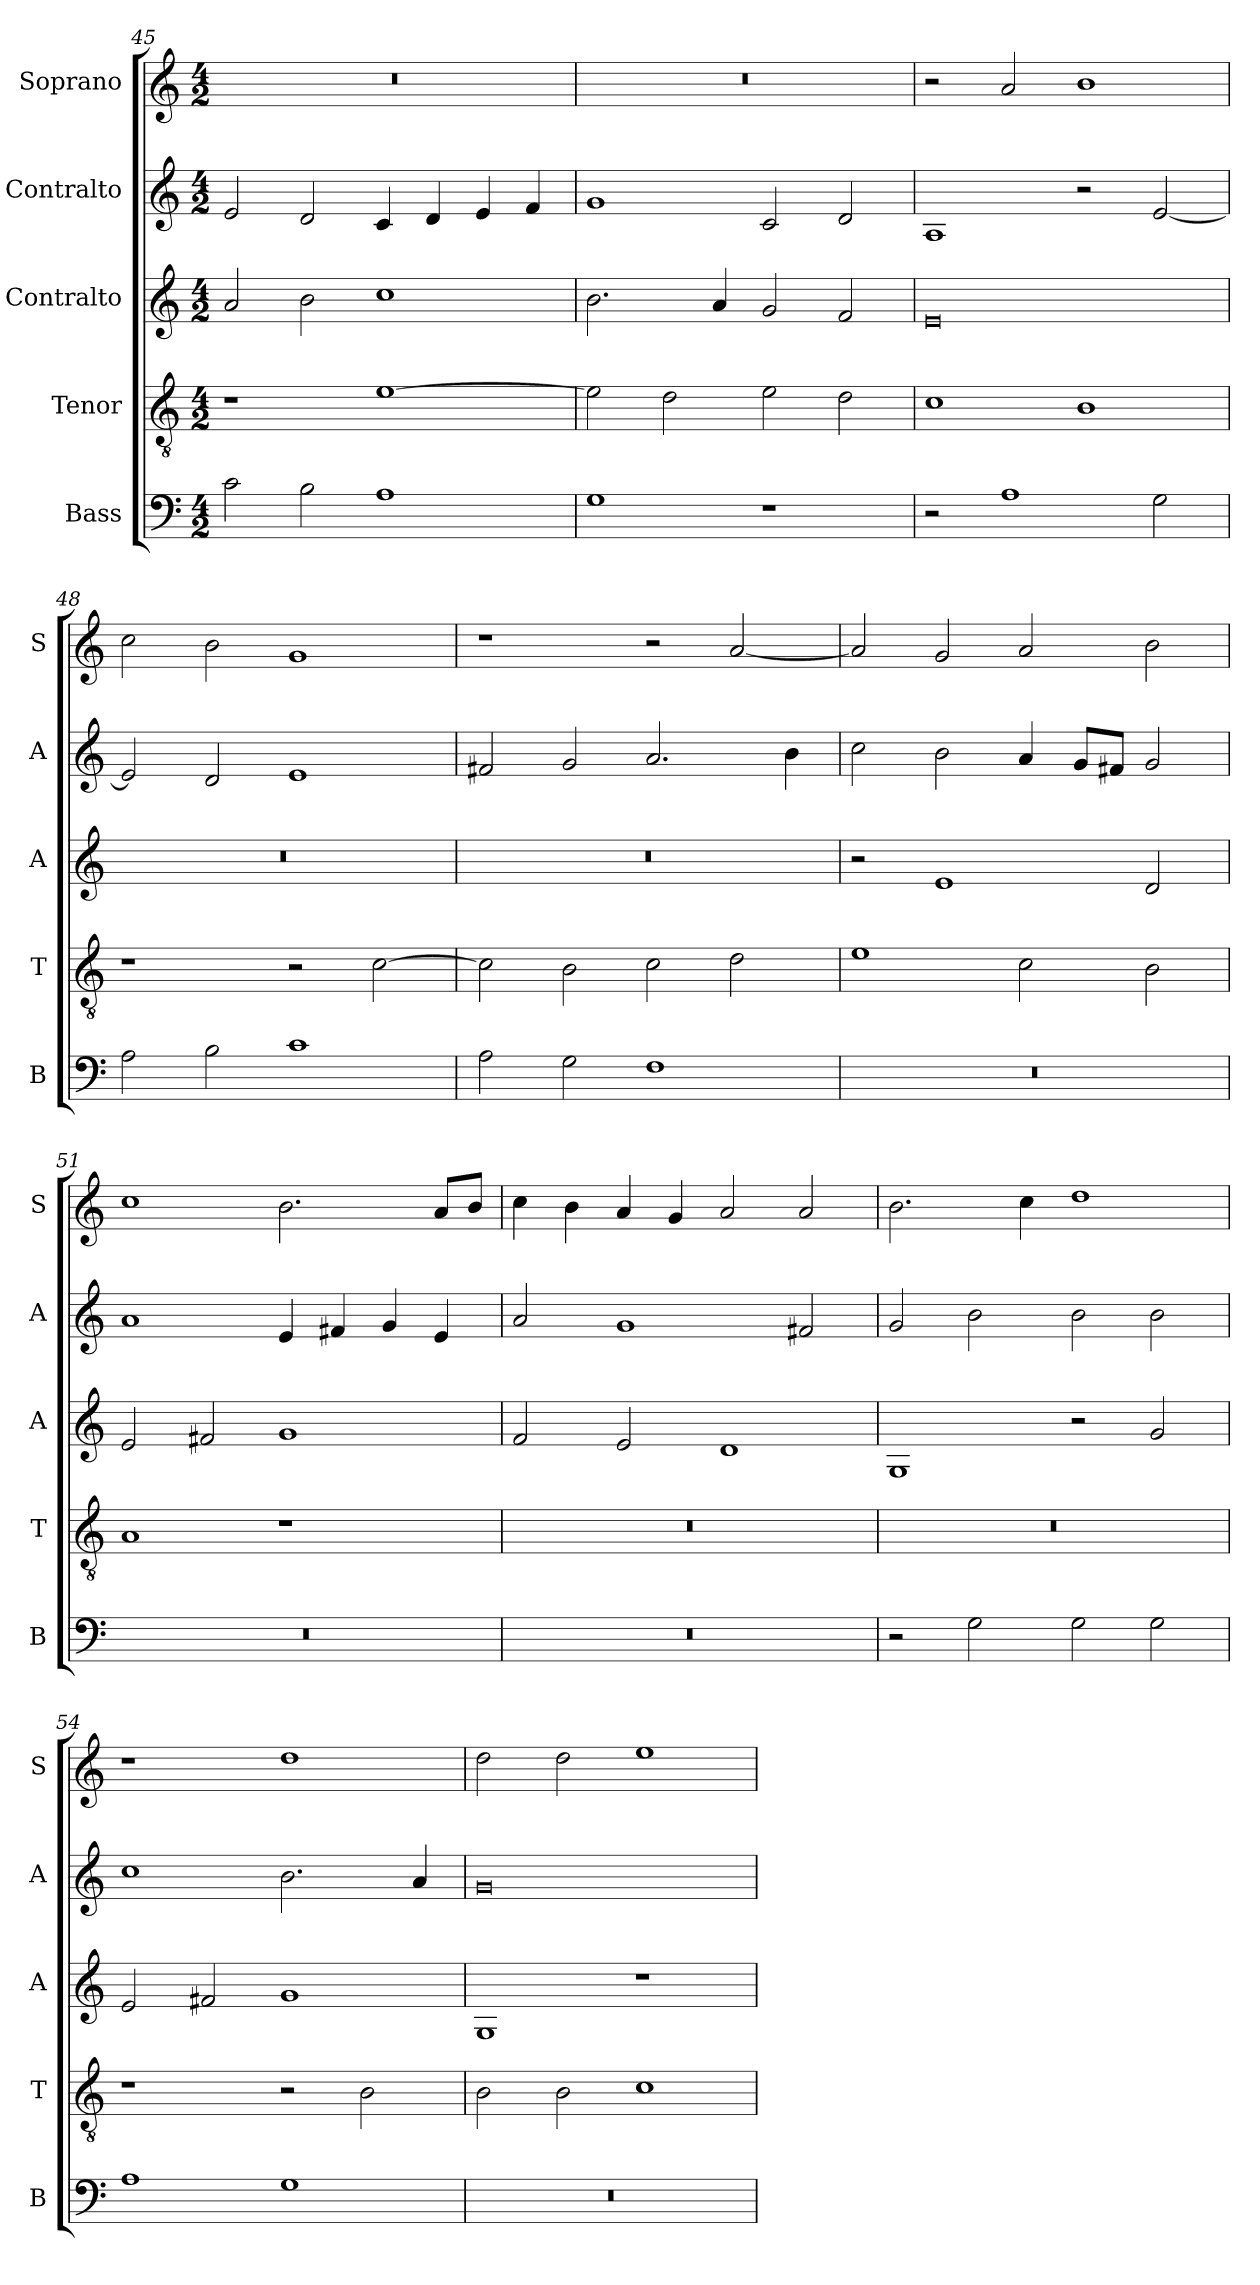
**kern	**kern	**kern	**kern	**kern
*part5	*part4	*part3	*part2	*part1
*staff5	*staff4	*staff3	*staff2	*staff1
*I"Bass	*I"Tenor	*I"Contralto	*I"Contralto	*I"Soprano
*I'B	*I'T	*I'A	*I'A	*I'S
*clefF4	*clefGv2	*clefG2	*clefG2	*clefG2
*k[]	*k[]	*k[]	*k[]	*k[]
*A:aeo	*A:aeo	*A:aeo	*A:aeo	*A:aeo
*M4/2	*M4/2	*M4/2	*M4/2	*M4/2
=45	=45	=45	=45	=45
2c	1r	2a	2e	0r
2B	.	2b	2d	.
1A	[1e	1cc	4c	.
.	.	.	4d	.
.	.	.	4e	.
.	.	.	4f	.
=46	=46	=46	=46	=46
1G	2e]	2.b	1g	0r
.	2d	.	.	.
.	.	4a	.	.
1r	2e	2g	2c	.
.	2d	2f	2d	.
=47	=47	=47	=47	=47
2r	1c	0e	1A	2r
1A	.	.	.	2a
.	1B	.	2r	1b
2G	.	.	[2e	.
=48	=48	=48	=48	=48
2A	1r	0r	2e]	2cc
2B	.	.	2d	2b
1c	2r	.	1e	1g
.	[2c	.	.	.
=49	=49	=49	=49	=49
2A	2c]	0r	2f#X	1r
2G	2B	.	2g	.
1F	2c	.	2.a	2r
.	2d	.	.	[2a
.	.	.	4b	.
=50	=50	=50	=50	=50
0r	1e	2r	2cc	2a]
.	.	1e	2b	2g
.	2c	.	4a	2a
.	.	.	8g/L	.
.	.	.	8f#X/J	.
.	2B	2d	2g	2b
=51	=51	=51	=51	=51
0r	1A	2e	1a	1cc
.	.	2f#X	.	.
.	1r	1g	4e	2.b
.	.	.	4f#X	.
.	.	.	4g	.
.	.	.	4e	8a/L
.	.	.	.	8b/J
=52	=52	=52	=52	=52
0r	0r	2f	2a	4cc
.	.	.	.	4b
.	.	2e	1g	4a
.	.	.	.	4g
.	.	1d	.	2a
.	.	.	2f#X	2a
=53	=53	=53	=53	=53
2r	0r	1G	2g	2.b
2G	.	.	2b	.
.	.	.	.	4cc
2G	.	2r	2b	1dd
2G	.	2g	2b	.
=54	=54	=54	=54	=54
1A	1r	2e	1cc	1r
.	.	2f#X	.	.
1G	2r	1g	2.b	1dd
.	2B	.	.	.
.	.	.	4a	.
=55	=55	=55	=55	=55
0r	2B	1G	0g	2dd
.	2B	.	.	2dd
.	1c	1r	.	1ee
=	=	=	=	=
*-	*-	*-	*-	*-
